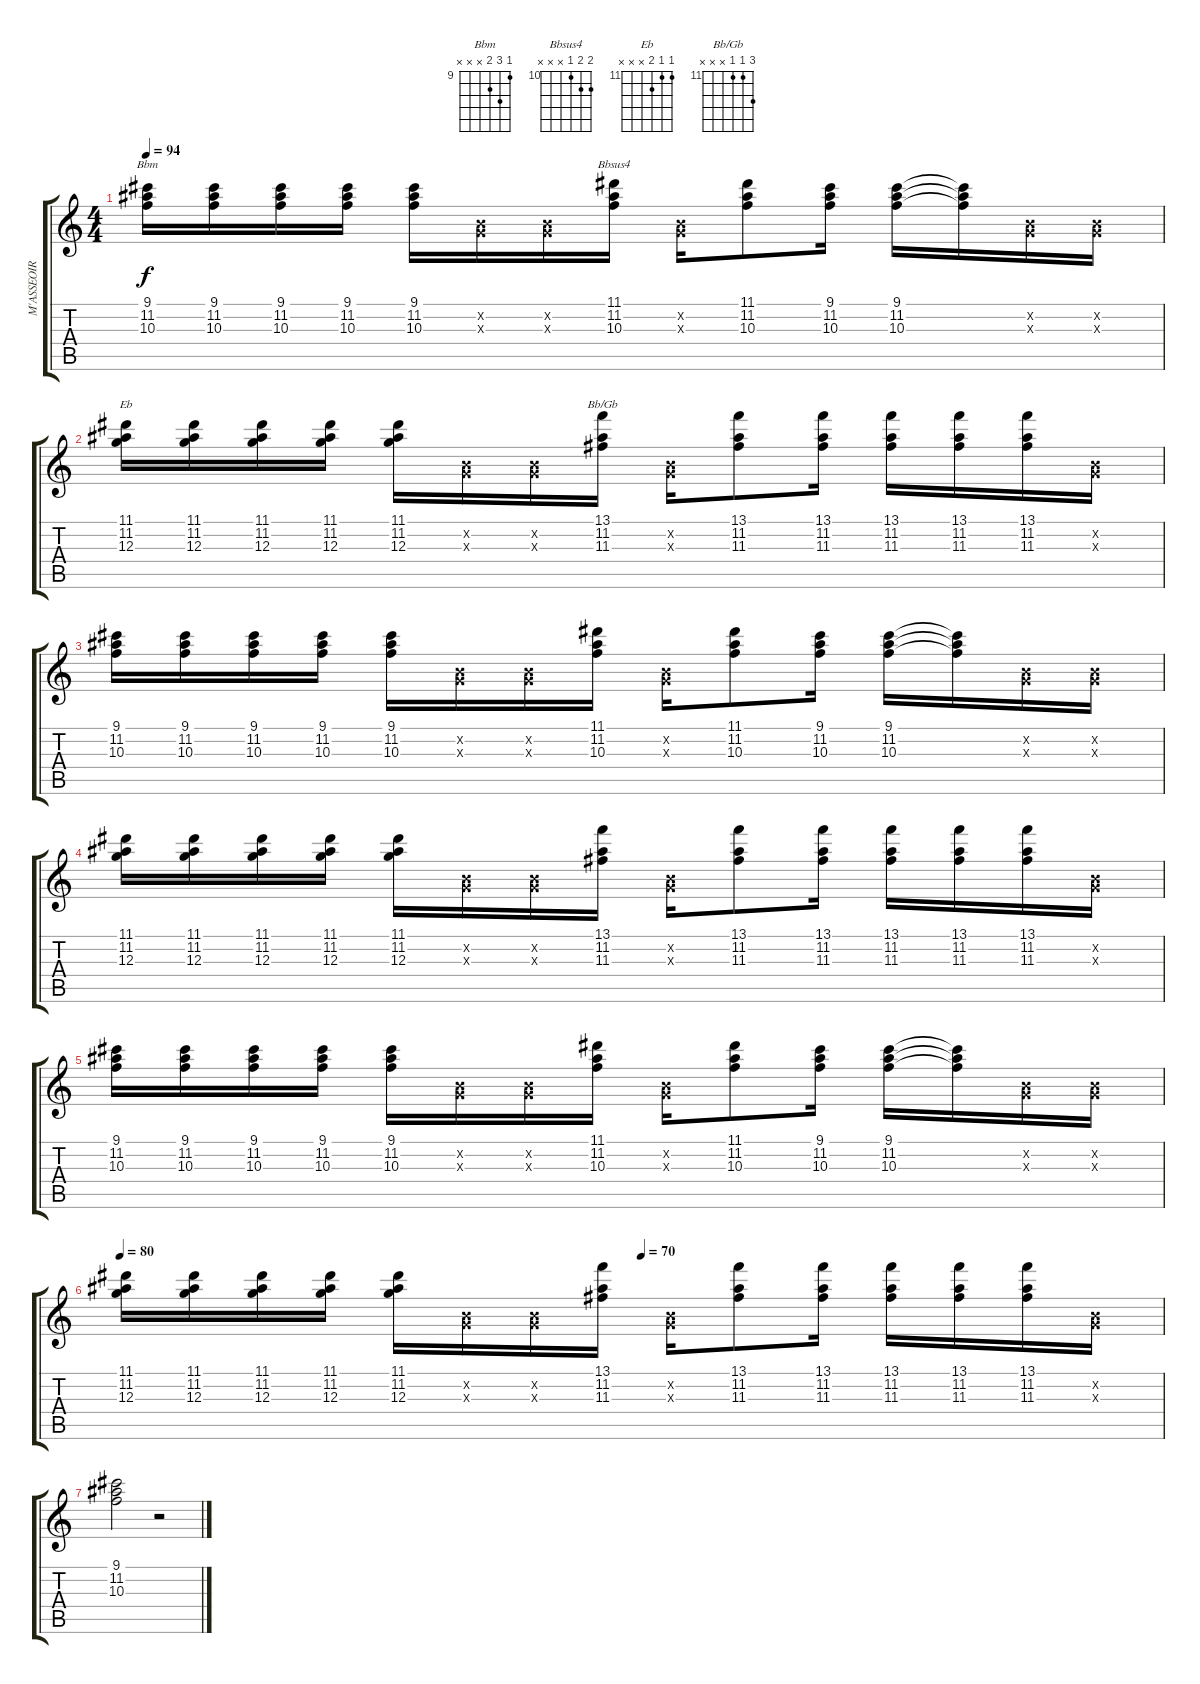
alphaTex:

\track ("M'ASSEOIR (guitare 3)" "M'ASSEOIR ") {instrument acousticguitarnylon}
\staff {score tabs}
\tuning (E4 B3 G3 D3 A2 E2) {hide}
\chord ("Bbm" 9 11 10 x x x) {firstfret 9}
\chord ("Bbsus4" 11 11 10 x x x) {firstfret 10}
\chord ("Eb" 11 11 12 x x x) {firstfret 11}
\chord ("Bb/Gb" 13 11 11 x x x) {firstfret 11}
\ts (4 4)
\tempo 94
\clef g2
\ks c
(9.1 11.2 10.3).16{ch "Bbm" dy f} (9.1 11.2 10.3).16 (9.1 11.2 10.3).16 (9.1 11.2 10.3).16 (9.1 11.2 10.3).16 (0.2{x} 0.3{x}).16 (0.2{x} 0.3{x}).16 (11.1 11.2 10.3).16{ch "Bbsus4"} (0.2{x} 0.3{x}).16 (11.1 11.2 10.3).8 (9.1 11.2 10.3).16 (9.1 11.2 10.3).16 (9.1{t} 11.2{t} 10.3{t}).16 (0.2{x} 0.3{x}).16 (0.2{x} 0.3{x}).16 |
(11.1 11.2 12.3).16{ch "Eb"} (11.1 11.2 12.3).16 (11.1 11.2 12.3).16 (11.1 11.2 12.3).16 (11.1 11.2 12.3).16 (0.2{x} 0.3{x}).16 (0.2{x} 0.3{x}).16 (13.1 11.2 11.3).16{ch "Bb/Gb"} (0.2{x} 0.3{x}).16 (13.1 11.2 11.3).8 (13.1 11.2 11.3).16 (13.1 11.2 11.3).16 (13.1 11.2 11.3).16 (13.1 11.2 11.3).16 (0.2{x} 0.3{x}).16 |
(9.1 11.2 10.3).16 (9.1 11.2 10.3).16 (9.1 11.2 10.3).16 (9.1 11.2 10.3).16 (9.1 11.2 10.3).16 (0.2{x} 0.3{x}).16 (0.2{x} 0.3{x}).16 (11.1 11.2 10.3).16 (0.2{x} 0.3{x}).16 (11.1 11.2 10.3).8 (9.1 11.2 10.3).16 (9.1 11.2 10.3).16 (9.1{t} 11.2{t} 10.3{t}).16 (0.2{x} 0.3{x}).16 (0.2{x} 0.3{x}).16 |
(11.1 11.2 12.3).16 (11.1 11.2 12.3).16 (11.1 11.2 12.3).16 (11.1 11.2 12.3).16 (11.1 11.2 12.3).16 (0.2{x} 0.3{x}).16 (0.2{x} 0.3{x}).16 (13.1 11.2 11.3).16 (0.2{x} 0.3{x}).16 (13.1 11.2 11.3).8 (13.1 11.2 11.3).16 (13.1 11.2 11.3).16 (13.1 11.2 11.3).16 (13.1 11.2 11.3).16 (0.2{x} 0.3{x}).16 |
(9.1 11.2 10.3).16 (9.1 11.2 10.3).16 (9.1 11.2 10.3).16 (9.1 11.2 10.3).16 (9.1 11.2 10.3).16 (0.2{x} 0.3{x}).16 (0.2{x} 0.3{x}).16 (11.1 11.2 10.3).16 (0.2{x} 0.3{x}).16 (11.1 11.2 10.3).8 (9.1 11.2 10.3).16 (9.1 11.2 10.3).16 (9.1{t} 11.2{t} 10.3{t}).16 (0.2{x} 0.3{x}).16 (0.2{x} 0.3{x}).16 |
\tempo 80
\tempo (70 0.5)
(11.1 11.2 12.3).16 (11.1 11.2 12.3).16 (11.1 11.2 12.3).16 (11.1 11.2 12.3).16 (11.1 11.2 12.3).16 (0.2{x} 0.3{x}).16 (0.2{x} 0.3{x}).16 (13.1 11.2 11.3).16 (0.2{x} 0.3{x}).16 (13.1 11.2 11.3).8 (13.1 11.2 11.3).16 (13.1 11.2 11.3).16 (13.1 11.2 11.3).16 (13.1 11.2 11.3).16 (0.2{x} 0.3{x}).16 |
(9.1 11.2 10.3).2 r.2
